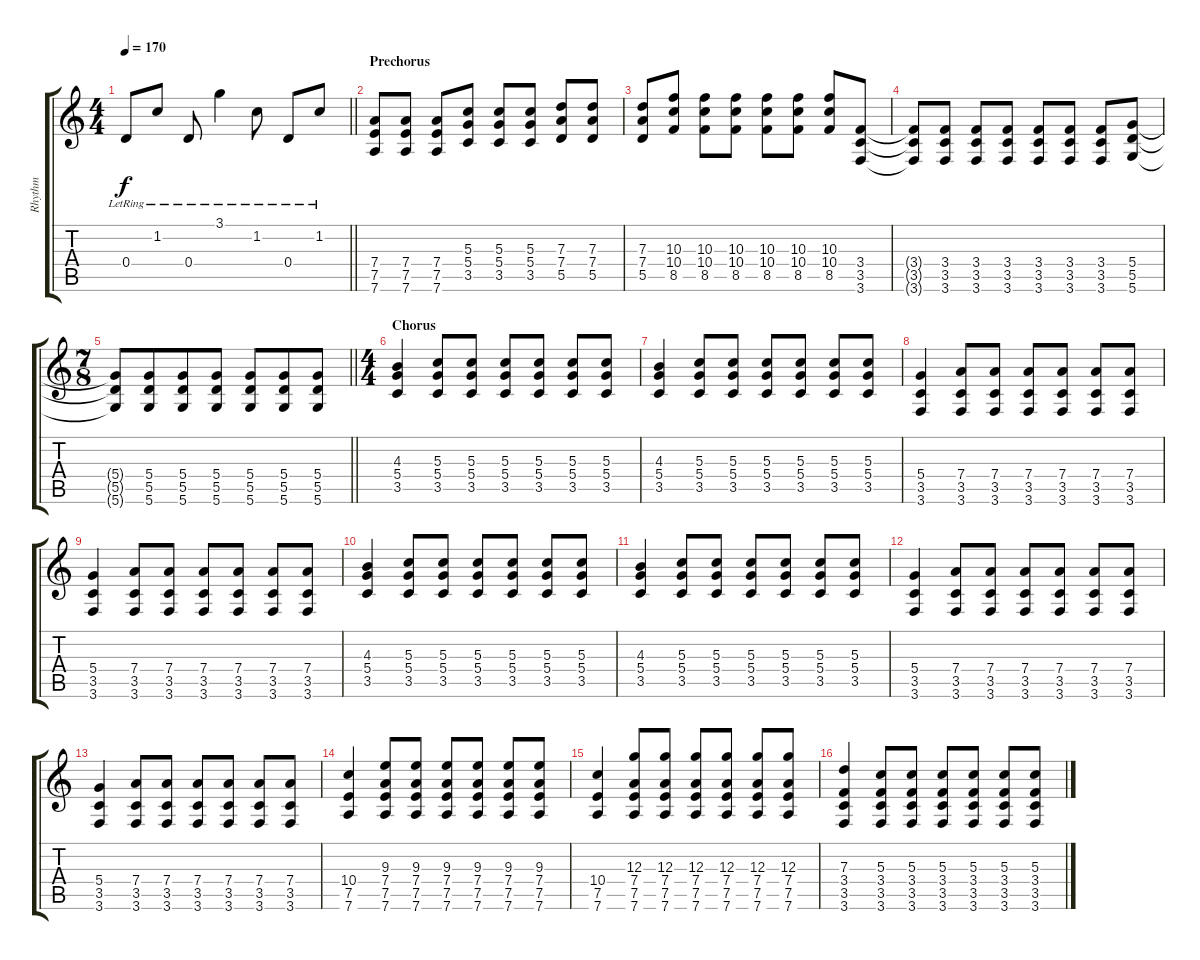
\track ("Rhythm" "Rhythm") {instrument distortionguitar}
\staff {score tabs}
\tuning (E4 B3 G3 D3 A2 D2) {hide}
\ts (4 4)
\tempo 170
\clef g2
\barLineRight lightlight
\ks c
0.4{lr}.8{dy f} 1.2{lr}.8 0.4{lr}.8 3.1{lr}.4 1.2{lr}.8 0.4{lr}.8 1.2{lr}.8 |
\section ("" "Prechorus")
(7.4 7.5 7.6).8{instrument distortionguitar} (7.4 7.5 7.6).8 (7.4 7.5 7.6).8 (5.3 5.4 3.5).8 (5.3 5.4 3.5).8 (5.3 5.4 3.5).8 (7.3 7.4 5.5).8 (7.3 7.4 5.5).8 |
(7.3 7.4 5.5).8 (10.3 10.4 8.5).8 (10.3 10.4 8.5).8 (10.3 10.4 8.5).8 (10.3 10.4 8.5).8 (10.3 10.4 8.5).8 (10.3 10.4 8.5).8 (3.4 3.5 3.6).8 |
(3.4{t} 3.5{t} 3.6{t}).8 (3.4 3.5 3.6).8 (3.4 3.5 3.6).8 (3.4 3.5 3.6).8 (3.4 3.5 3.6).8 (3.4 3.5 3.6).8 (3.4 3.5 3.6).8 (5.4 5.5 5.6).8 |
\ts (7 8)
\barLineRight lightlight
(5.4{t} 5.5{t} 5.6{t}).8 (5.4 5.5 5.6).8 (5.4 5.5 5.6).8 (5.4 5.5 5.6).8 (5.4 5.5 5.6).8 (5.4 5.5 5.6).8 (5.4 5.5 5.6).8 |
\ts (4 4)
\section ("" "Chorus")
(4.3 5.4 3.5).4 (5.3 5.4 3.5).8 (5.3 5.4 3.5).8 (5.3 5.4 3.5).8 (5.3 5.4 3.5).8 (5.3 5.4 3.5).8 (5.3 5.4 3.5).8 |
(4.3 5.4 3.5).4 (5.3 5.4 3.5).8 (5.3 5.4 3.5).8 (5.3 5.4 3.5).8 (5.3 5.4 3.5).8 (5.3 5.4 3.5).8 (5.3 5.4 3.5).8 |
(5.4 3.5 3.6).4 (7.4 3.5 3.6).8 (7.4 3.5 3.6).8 (7.4 3.5 3.6).8 (7.4 3.5 3.6).8 (7.4 3.5 3.6).8 (7.4 3.5 3.6).8 |
(5.4 3.5 3.6).4 (7.4 3.5 3.6).8 (7.4 3.5 3.6).8 (7.4 3.5 3.6).8 (7.4 3.5 3.6).8 (7.4 3.5 3.6).8 (7.4 3.5 3.6).8 |
(4.3 5.4 3.5).4 (5.3 5.4 3.5).8 (5.3 5.4 3.5).8 (5.3 5.4 3.5).8 (5.3 5.4 3.5).8 (5.3 5.4 3.5).8 (5.3 5.4 3.5).8 |
(4.3 5.4 3.5).4 (5.3 5.4 3.5).8 (5.3 5.4 3.5).8 (5.3 5.4 3.5).8 (5.3 5.4 3.5).8 (5.3 5.4 3.5).8 (5.3 5.4 3.5).8 |
(5.4 3.5 3.6).4 (7.4 3.5 3.6).8 (7.4 3.5 3.6).8 (7.4 3.5 3.6).8 (7.4 3.5 3.6).8 (7.4 3.5 3.6).8 (7.4 3.5 3.6).8 |
(5.4 3.5 3.6).4 (7.4 3.5 3.6).8 (7.4 3.5 3.6).8 (7.4 3.5 3.6).8 (7.4 3.5 3.6).8 (7.4 3.5 3.6).8 (7.4 3.5 3.6).8 |
(10.4 7.5 7.6).4 (9.3 7.4 7.5 7.6).8 (9.3 7.4 7.5 7.6).8 (9.3 7.4 7.5 7.6).8 (9.3 7.4 7.5 7.6).8 (9.3 7.4 7.5 7.6).8 (9.3 7.4 7.5 7.6).8 |
(10.4 7.5 7.6).4 (12.3 7.4 7.5 7.6).8 (12.3 7.4 7.5 7.6).8 (12.3 7.4 7.5 7.6).8 (12.3 7.4 7.5 7.6).8 (12.3 7.4 7.5 7.6).8 (12.3 7.4 7.5 7.6).8 |
(7.3 3.4 3.5 3.6).4 (5.3 3.4 3.5 3.6).8 (5.3 3.4 3.5 3.6).8 (5.3 3.4 3.5 3.6).8 (5.3 3.4 3.5 3.6).8 (5.3 3.4 3.5 3.6).8 (5.3 3.4 3.5 3.6).8
